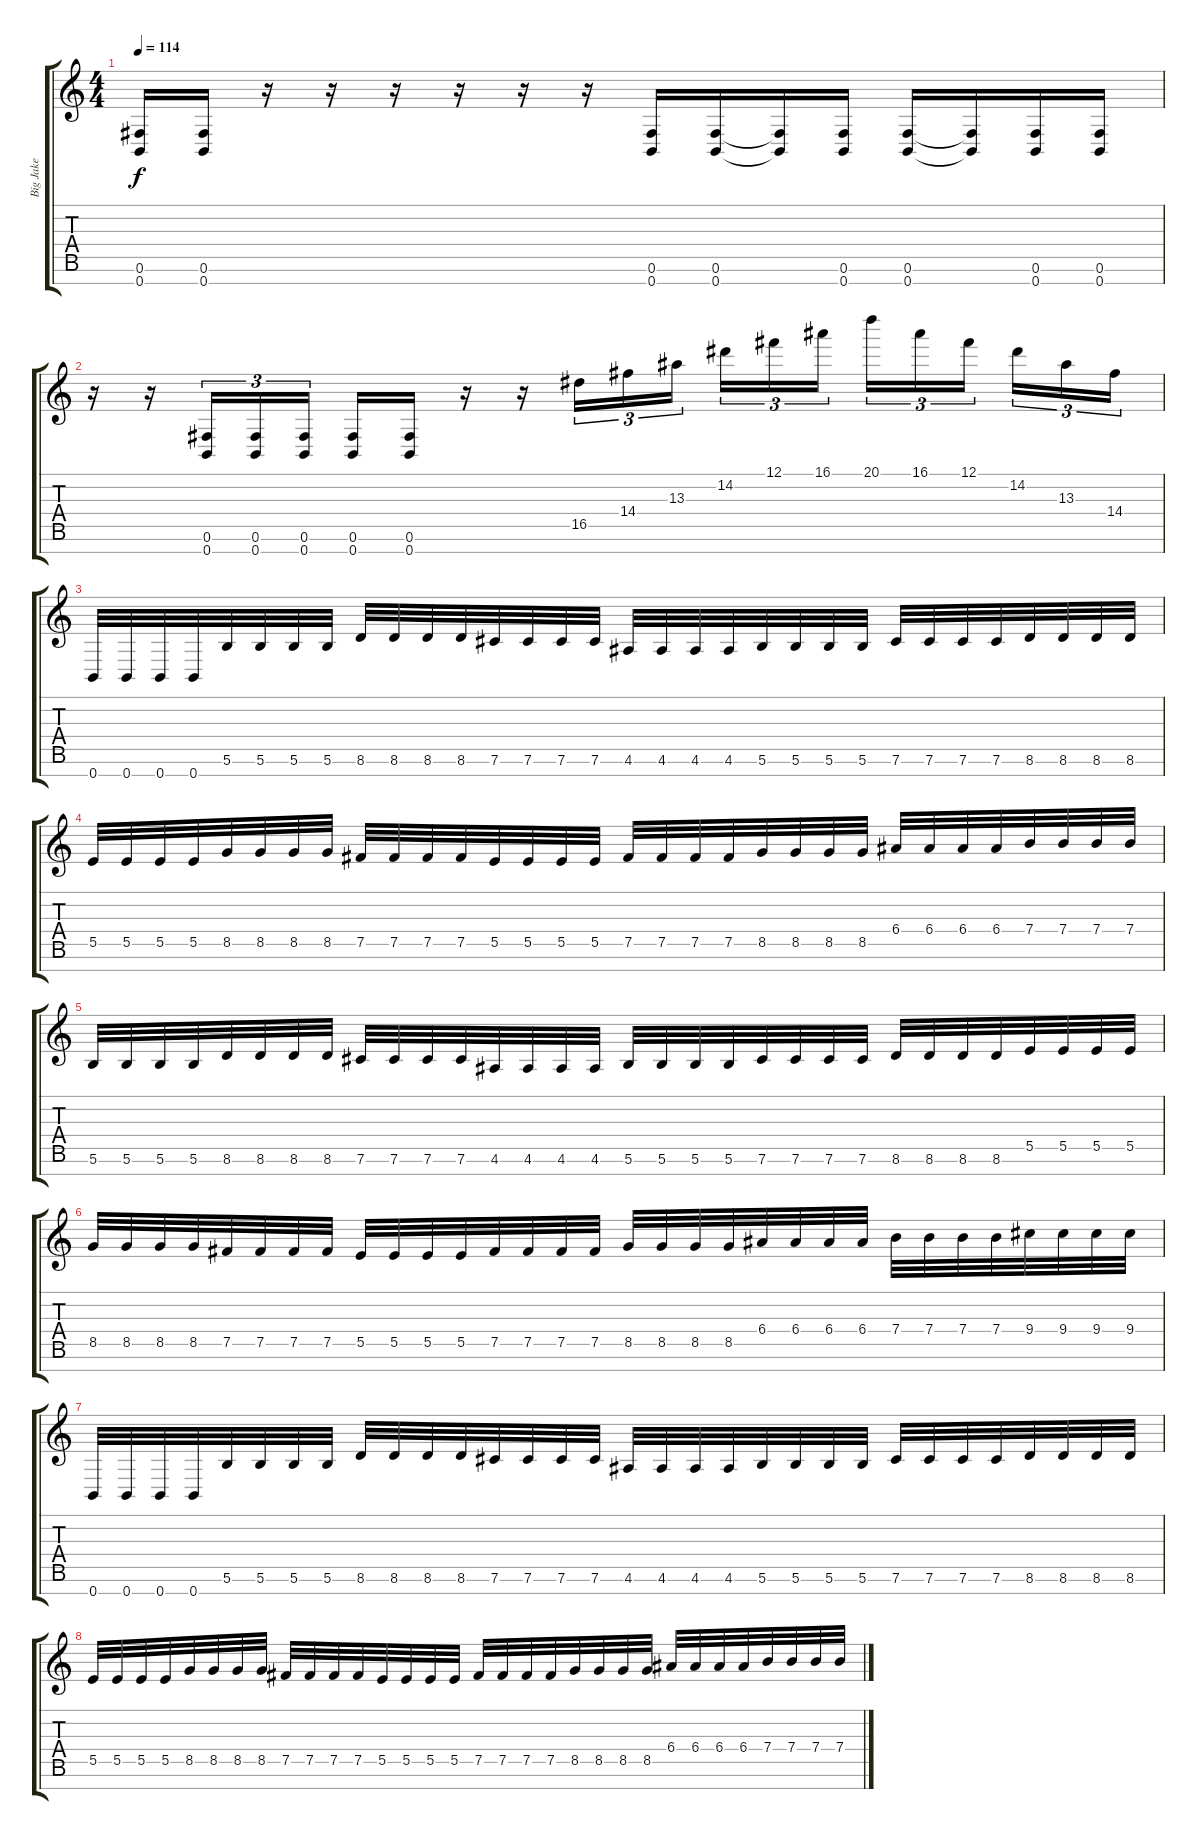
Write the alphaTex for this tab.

\track ("Big Jake" "Big Jake") {instrument distortionguitar}
\staff {score tabs}
\tuning (Gb4 Db4 A3 E3 B2 Gb2 B1) {hide}
\ts (4 4)
\tempo 114
\clef g2
\ks c
(0.6 0.7).16{dy f} (0.6 0.7).16 r.16 r.16 r.16 r.16 r.16 r.16 (0.6 0.7).16 (0.6 0.7).16 (0.6{t} 0.7{t}).16 (0.6 0.7).16 (0.6 0.7).16 (0.6{t} 0.7{t}).16 (0.6 0.7).16 (0.6 0.7).16 |
r.16 r.16 (0.6 0.7).16{tu (3 2)} (0.6 0.7).16{tu (3 2)} (0.6 0.7).16{tu (3 2)} (0.6 0.7).16 (0.6 0.7).16 r.16 r.16 16.5.16{tu (3 2)} 14.4.16{tu (3 2)} 13.3.16{tu (3 2) beam splitsecondary} 14.2.16{tu (3 2)} 12.1.16{tu (3 2)} 16.1.16{tu (3 2)} 20.1.16{tu (3 2)} 16.1.16{tu (3 2)} 12.1.16{tu (3 2) beam splitsecondary} 14.2.16{tu (3 2)} 13.3.16{tu (3 2)} 14.4.16{tu (3 2)} |
0.7.32 0.7.32 0.7.32 0.7.32 5.6.32 5.6.32 5.6.32 5.6.32 8.6.32 8.6.32 8.6.32 8.6.32 7.6.32 7.6.32 7.6.32 7.6.32 4.6.32 4.6.32 4.6.32 4.6.32 5.6.32 5.6.32 5.6.32 5.6.32 7.6.32 7.6.32 7.6.32 7.6.32 8.6.32 8.6.32 8.6.32 8.6.32 |
5.5.32 5.5.32 5.5.32 5.5.32 8.5.32 8.5.32 8.5.32 8.5.32 7.5.32 7.5.32 7.5.32 7.5.32 5.5.32 5.5.32 5.5.32 5.5.32 7.5.32 7.5.32 7.5.32 7.5.32 8.5.32 8.5.32 8.5.32 8.5.32 6.4.32 6.4.32 6.4.32 6.4.32 7.4.32 7.4.32 7.4.32 7.4.32 |
5.6.32 5.6.32 5.6.32 5.6.32 8.6.32 8.6.32 8.6.32 8.6.32 7.6.32 7.6.32 7.6.32 7.6.32 4.6.32 4.6.32 4.6.32 4.6.32 5.6.32 5.6.32 5.6.32 5.6.32 7.6.32 7.6.32 7.6.32 7.6.32 8.6.32 8.6.32 8.6.32 8.6.32 5.5.32 5.5.32 5.5.32 5.5.32 |
8.5.32 8.5.32 8.5.32 8.5.32 7.5.32 7.5.32 7.5.32 7.5.32 5.5.32 5.5.32 5.5.32 5.5.32 7.5.32 7.5.32 7.5.32 7.5.32 8.5.32 8.5.32 8.5.32 8.5.32 6.4.32 6.4.32 6.4.32 6.4.32 7.4.32 7.4.32 7.4.32 7.4.32 9.4.32 9.4.32 9.4.32 9.4.32 |
0.7.32 0.7.32 0.7.32 0.7.32 5.6.32 5.6.32 5.6.32 5.6.32 8.6.32 8.6.32 8.6.32 8.6.32 7.6.32 7.6.32 7.6.32 7.6.32 4.6.32 4.6.32 4.6.32 4.6.32 5.6.32 5.6.32 5.6.32 5.6.32 7.6.32 7.6.32 7.6.32 7.6.32 8.6.32 8.6.32 8.6.32 8.6.32 |
5.5.32 5.5.32 5.5.32 5.5.32 8.5.32 8.5.32 8.5.32 8.5.32 7.5.32 7.5.32 7.5.32 7.5.32 5.5.32 5.5.32 5.5.32 5.5.32 7.5.32 7.5.32 7.5.32 7.5.32 8.5.32 8.5.32 8.5.32 8.5.32 6.4.32 6.4.32 6.4.32 6.4.32 7.4.32 7.4.32 7.4.32 7.4.32
